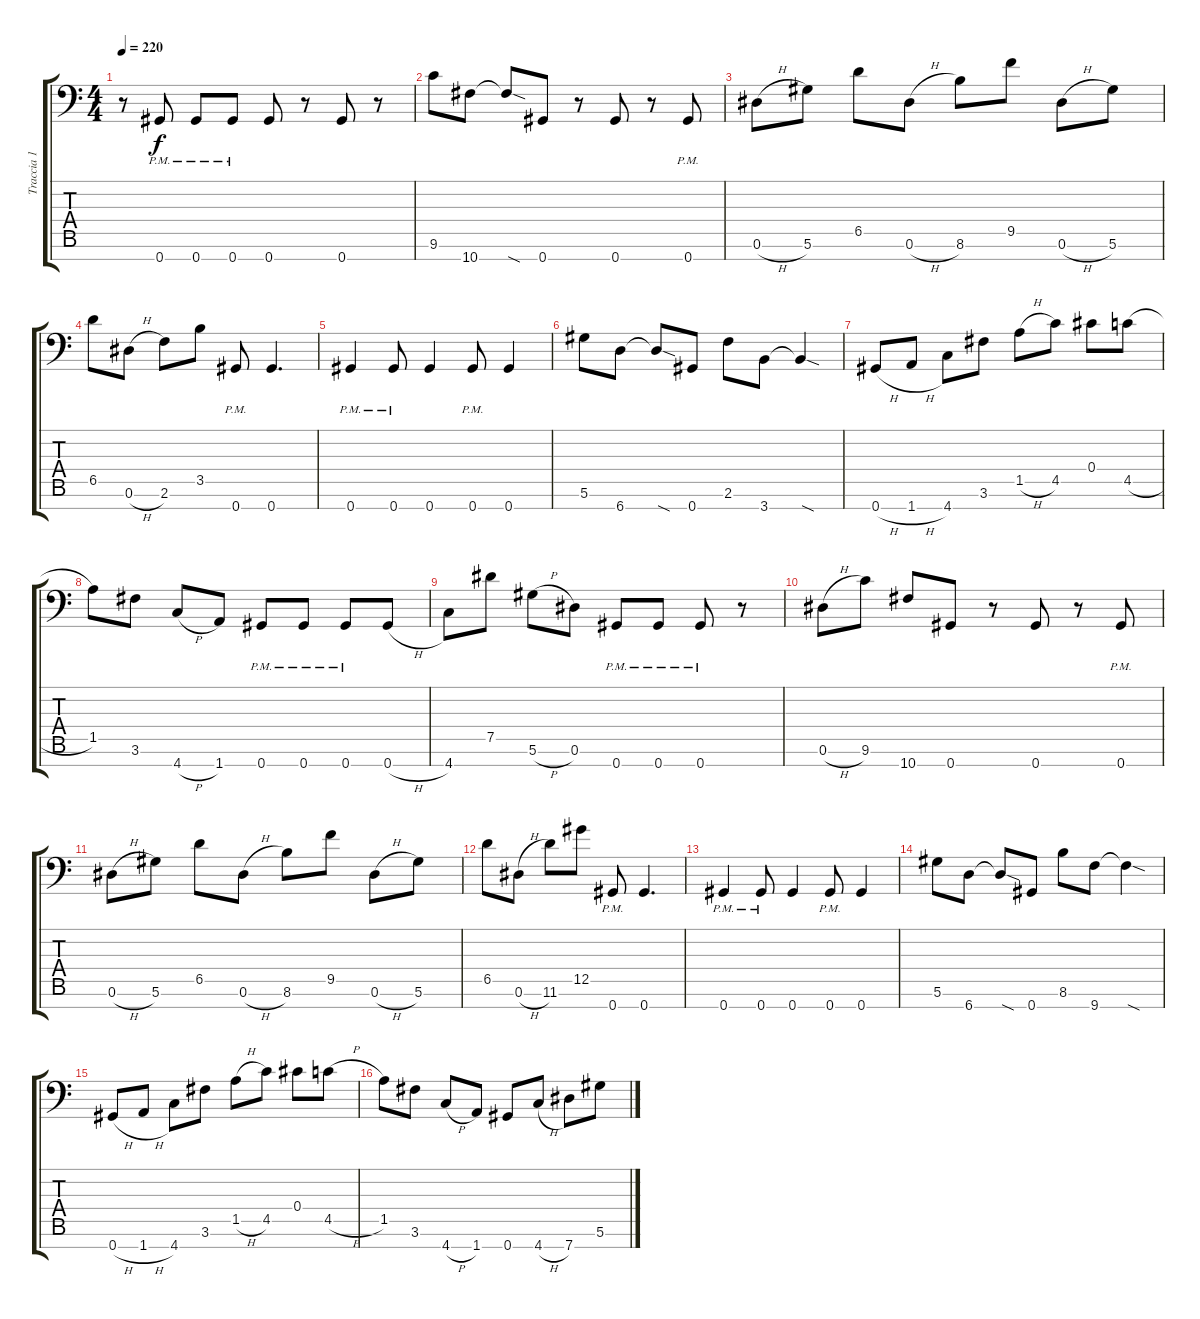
\track ("Traccia 1" "Traccia 1") {instrument distortionguitar}
\staff {score tabs}
\tuning (Eb4 Bb3 Gb3 Db3 Ab2 Eb2 Ab1) {hide}
\ts (4 4)
\tempo 220
\clef f4
\ks c
r.8{dy f} 0.7{pm}.8 0.7{pm}.8 0.7{pm}.8 0.7.8 r.8 0.7.8 r.8 |
9.6.8 10.7.8 10.7{sod t}.8 0.7.8 r.8 0.7.8 r.8 0.7{pm}.8 |
0.6{h}.8 5.6.8 6.5.8 0.6{h}.8 8.6.8 9.5.8 0.6{h}.8 5.6.8 |
6.5.8 0.6{h}.8 2.6.8 3.5.8 0.7{pm}.8 0.7.4{d} |
0.7{pm}.4 0.7{pm}.8 0.7.4 0.7{pm}.8 0.7.4 |
5.6.8 6.7.8 6.7{sod t}.8 0.7.8 2.6.8 3.7.8 3.7{sod t}.4 |
0.7{h}.8 1.7{h}.8 4.7.8 3.6.8 1.5{h}.8 4.5.8 0.4.8 4.5{h}.8 |
1.5.8 3.6.8 4.7{h}.8 1.7.8 0.7{pm}.8 0.7{pm}.8 0.7{pm}.8 0.7{h}.8 |
4.7.8 7.5.8 5.6{h}.8 0.6.8 0.7{pm}.8 0.7{pm}.8 0.7{pm}.8 r.8 |
0.6{h}.8 9.6.8 10.7.8 0.7.8 r.8 0.7.8 r.8 0.7{pm}.8 |
0.6{h}.8 5.6.8 6.5.8 0.6{h}.8 8.6.8 9.5.8 0.6{h}.8 5.6.8 |
6.5.8 0.6{h}.8 11.6.8 12.5.8 0.7{pm}.8 0.7.4{d} |
0.7{pm}.4 0.7{pm}.8 0.7.4 0.7{pm}.8 0.7.4 |
5.6.8 6.7.8 6.7{sod t}.8 0.7.8 8.6.8 9.7.8 9.7{sod t}.4 |
0.7{h}.8 1.7{h}.8 4.7.8 3.6.8 1.5{h}.8 4.5.8 0.4.8 4.5{h}.8 |
1.5.8 3.6.8 4.7{h}.8 1.7.8 0.7.8 4.7{h}.8 7.7.8 5.6.8
